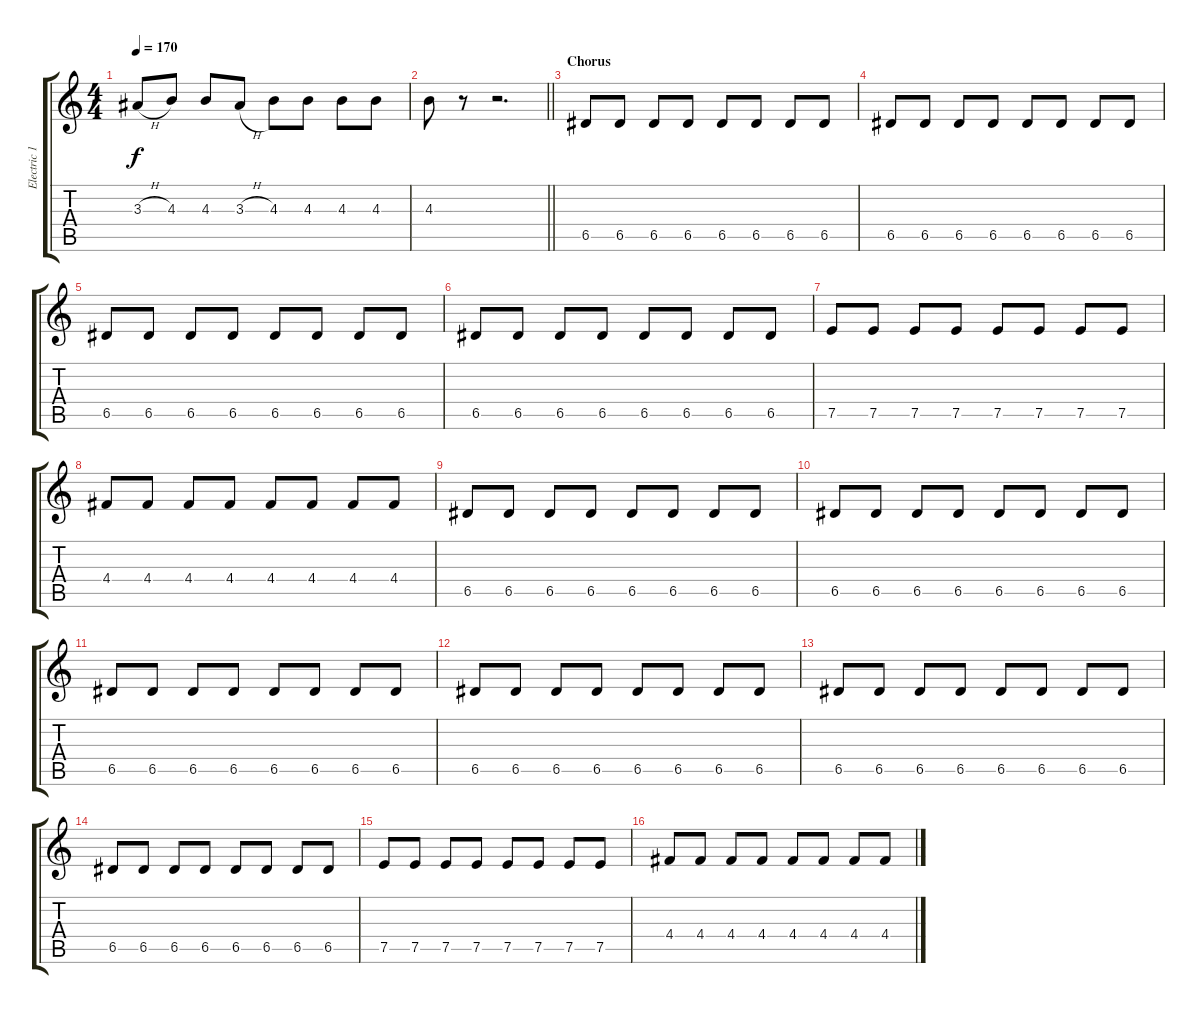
\track ("Electric 1" "Electric 1") {instrument electricguitarclean}
\staff {score tabs}
\tuning (E4 B3 G3 D3 A2 E2) {hide}
\ts (4 4)
\tempo 170
\clef g2
\ks c
3.3{h}.8{dy f} 4.3.8 4.3.8 3.3{h}.8 4.3.8 4.3.8 4.3.8 4.3.8 |
\barLineRight lightlight
4.3.8 r.8 r.2{d} |
\section ("" "Chorus")
6.5.8 6.5.8 6.5.8 6.5.8 6.5.8 6.5.8 6.5.8 6.5.8 |
6.5.8 6.5.8 6.5.8 6.5.8 6.5.8 6.5.8 6.5.8 6.5.8 |
6.5.8 6.5.8 6.5.8 6.5.8 6.5.8 6.5.8 6.5.8 6.5.8 |
6.5.8 6.5.8 6.5.8 6.5.8 6.5.8 6.5.8 6.5.8 6.5.8 |
7.5.8 7.5.8 7.5.8 7.5.8 7.5.8 7.5.8 7.5.8 7.5.8 |
4.4.8 4.4.8 4.4.8 4.4.8 4.4.8 4.4.8 4.4.8 4.4.8 |
6.5.8 6.5.8 6.5.8 6.5.8 6.5.8 6.5.8 6.5.8 6.5.8 |
6.5.8 6.5.8 6.5.8 6.5.8 6.5.8 6.5.8 6.5.8 6.5.8 |
6.5.8 6.5.8 6.5.8 6.5.8 6.5.8 6.5.8 6.5.8 6.5.8 |
6.5.8 6.5.8 6.5.8 6.5.8 6.5.8 6.5.8 6.5.8 6.5.8 |
6.5.8 6.5.8 6.5.8 6.5.8 6.5.8 6.5.8 6.5.8 6.5.8 |
6.5.8 6.5.8 6.5.8 6.5.8 6.5.8 6.5.8 6.5.8 6.5.8 |
7.5.8 7.5.8 7.5.8 7.5.8 7.5.8 7.5.8 7.5.8 7.5.8 |
4.4.8 4.4.8 4.4.8 4.4.8 4.4.8 4.4.8 4.4.8 4.4.8
